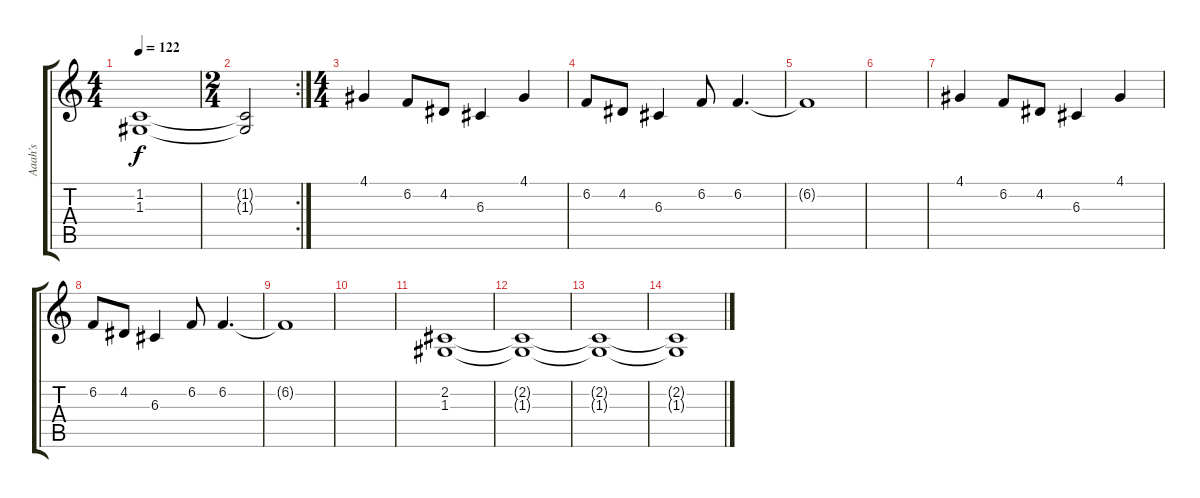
\track ("Aaah's" "Aaah's") {instrument choiraahs}
\staff {score tabs}
\tuning (E4 B3 G3 D3 A2 E2) {hide}
\ts (4 4)
\tempo 122
\clef g2
\ks c
(1.2{t} 1.3{t}).1{dy f} |
\rc 2
\ts (2 4)
(1.2{t} 1.3{t}).2 |
\ts (4 4)
4.1.4{volume 7} 6.2.8 4.2.8 6.3.4 4.1.4 |
6.2.8 4.2.8 6.3.4 6.2.8 6.2.4{d} |
6.2{t}.1 |
|
4.1.4 6.2.8 4.2.8 6.3.4 4.1.4 |
6.2.8 4.2.8 6.3.4 6.2.8 6.2.4{d} |
6.2{t}.1 |
|
(2.2 1.3).1{volume 12} |
(2.2{t} 1.3{t}).1 |
(2.2{t} 1.3{t}).1 |
(2.2{t} 1.3{t}).1
